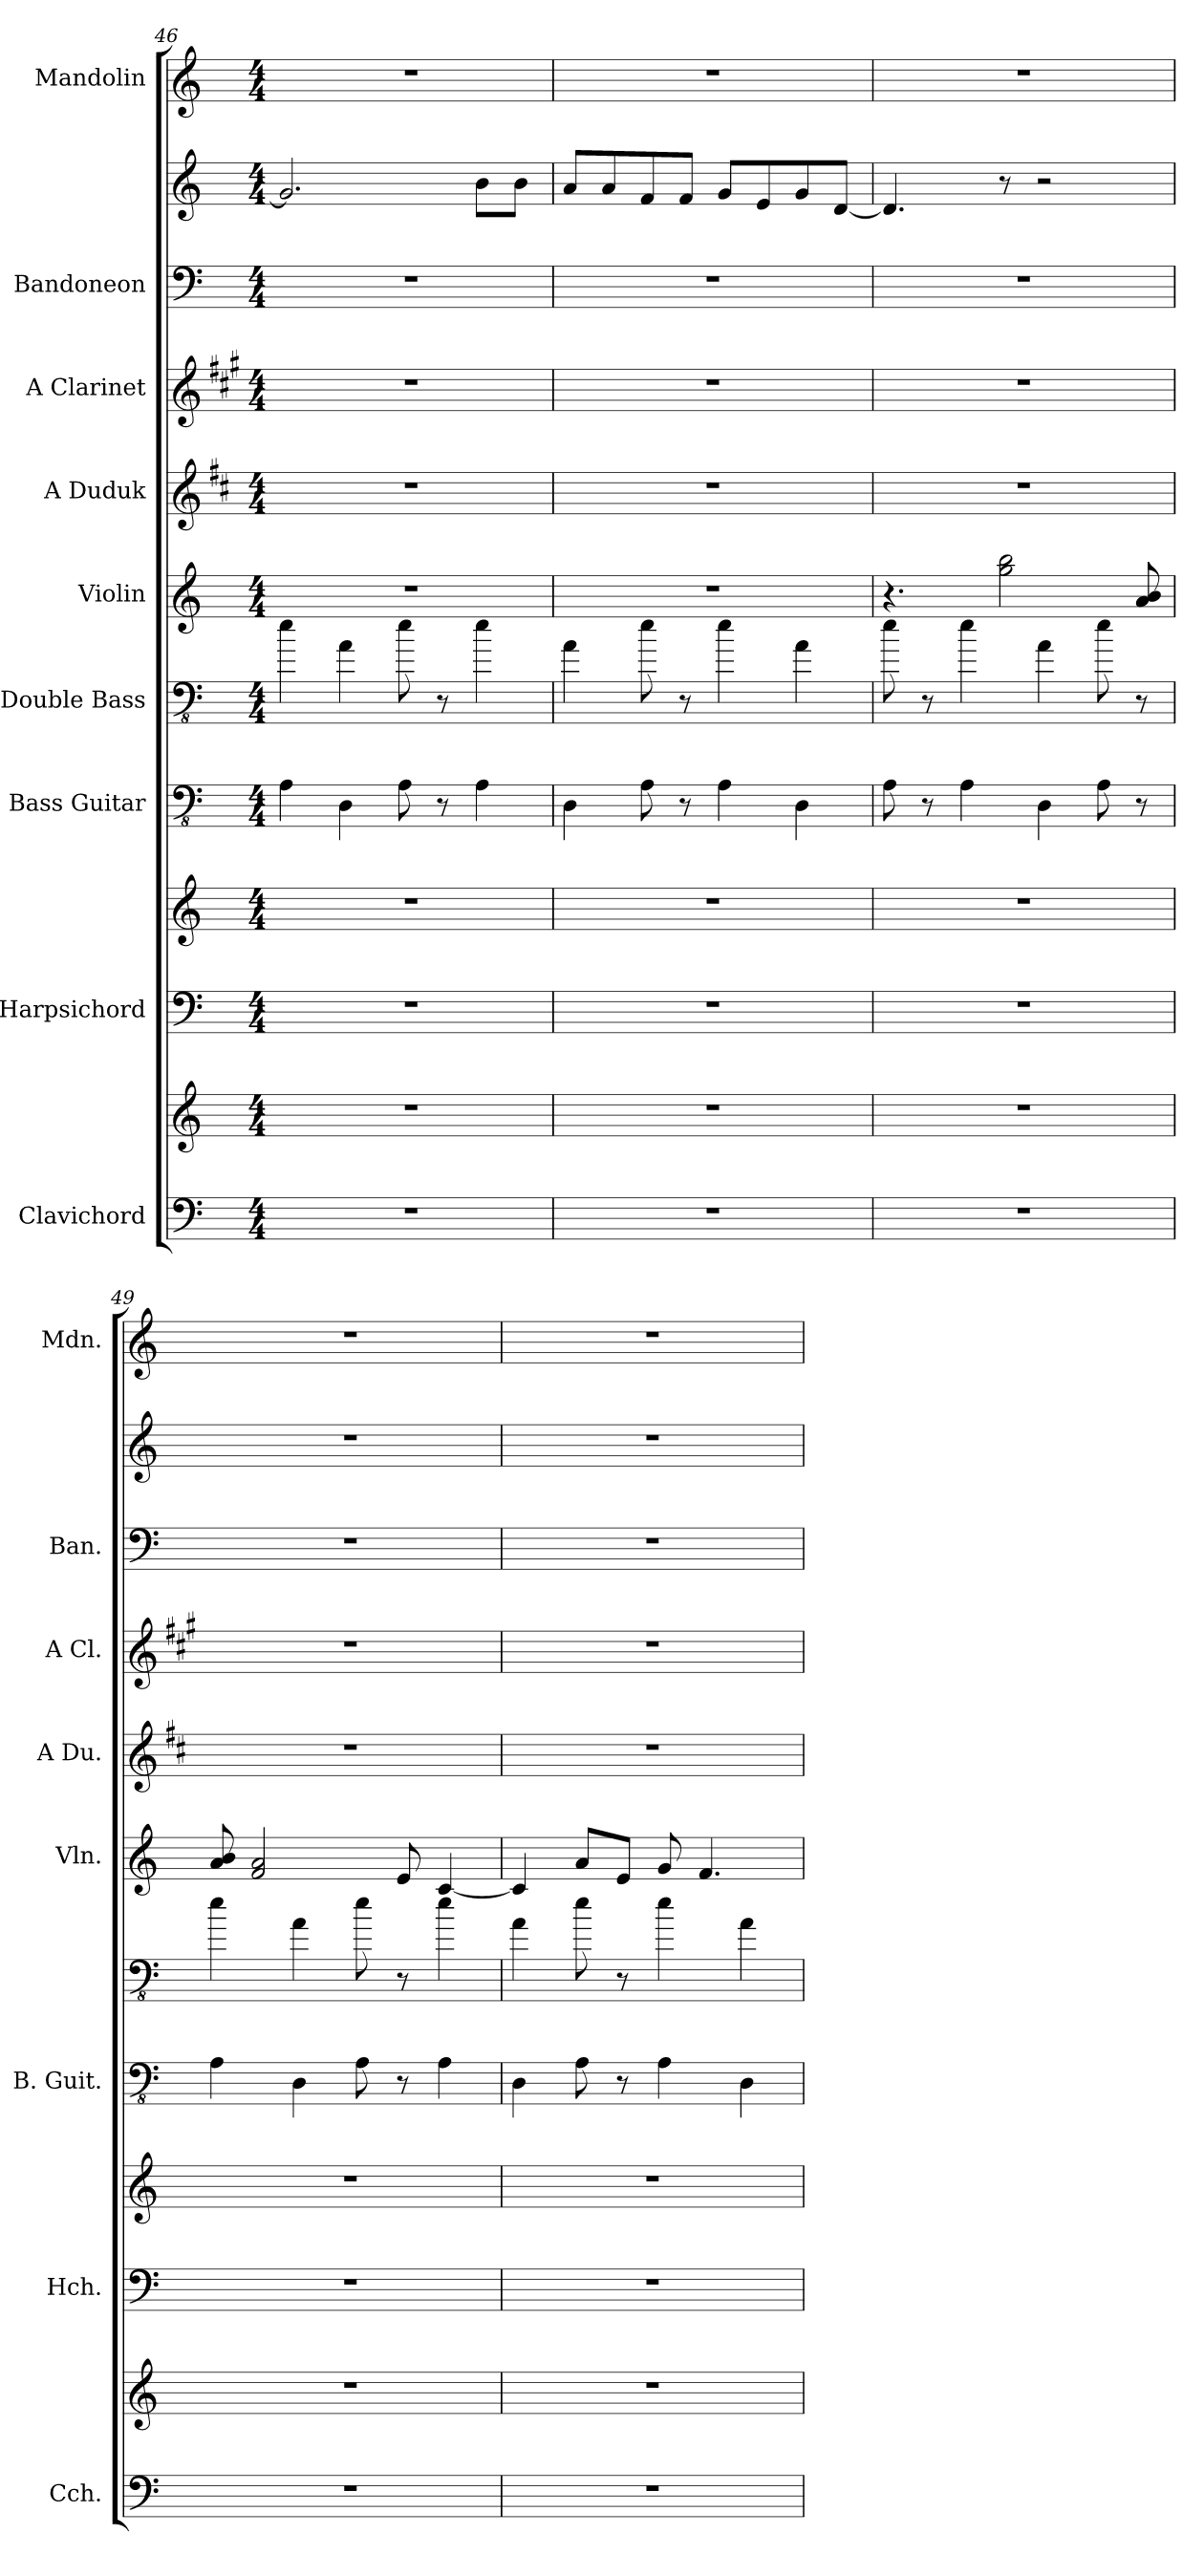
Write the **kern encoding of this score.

**kern	**kern	**kern	**kern	**kern	**kern	**kern	**kern	**kern	**kern	**kern	**kern
*part9	*part9	*part8	*part8	*part7	*part6	*part5	*part4	*part3	*part2	*part2	*part1
*staff12	*staff11	*staff10	*staff9	*staff8	*staff7	*staff6	*staff5	*staff4	*staff3	*staff2	*staff1
*I"Clavichord	*	*I"Harpsichord	*	*I"Bass Guitar	*I"Double Bass	*I"Violin	*I"A Duduk	*I"A Clarinet	*I"Bandoneon	*	*I"Mandolin
*I'Cch.	*	*I'Hch.	*	*I'B. Guit.	*	*I'Vln.	*I'A Du.	*I'A Cl.	*I'Ban.	*	*I'Mdn.
*clefF4	*clefG2	*clefF4	*clefG2	*clefFv4	*clefFv4	*clefG2	*clefG2	*clefG2	*clefF4	*clefG2	*clefG2
*	*	*	*	*	*ITrd7c12	*	*ITrd1c2	*ITrd2c3	*	*	*
*k[]	*k[]	*k[]	*k[]	*k[]	*k[]	*k[]	*k[]	*k[f#c#g#d#a#e#]	*k[]	*k[]	*k[]
*C:	*C:	*C:	*C:	*C:	*C:	*C:	*C:	*F#:	*C:	*C:	*C:
*M4/4	*M4/4	*M4/4	*M4/4	*M4/4	*M4/4	*M4/4	*M4/4	*M4/4	*M4/4	*M4/4	*M4/4
=46	=46	=46	=46	=46	=46	=46	=46	=46	=46	=46	=46
1r	1r	1r	1r	4AA\	4E\	1r	1r	1r	1r	2.g/]	1r
.	.	.	.	4DD\	4AA\	.	.	.	.	.	.
.	.	.	.	8AA\	8E\	.	.	.	.	.	.
.	.	.	.	8r	8r	.	.	.	.	.	.
.	.	.	.	4AA\	4E\	.	.	.	.	8b\L	.
.	.	.	.	.	.	.	.	.	.	8b\J	.
=47	=47	=47	=47	=47	=47	=47	=47	=47	=47	=47	=47
1r	1r	1r	1r	4DD\	4AA\	1r	1r	1r	1r	8a/L	1r
.	.	.	.	.	.	.	.	.	.	8a/	.
.	.	.	.	8AA\	8E\	.	.	.	.	8f/	.
.	.	.	.	8r	8r	.	.	.	.	8f/J	.
.	.	.	.	4AA\	4E\	.	.	.	.	8g/L	.
.	.	.	.	.	.	.	.	.	.	8e/	.
.	.	.	.	4DD\	4AA\	.	.	.	.	8g/	.
.	.	.	.	.	.	.	.	.	.	[8d/J	.
=48	=48	=48	=48	=48	=48	=48	=48	=48	=48	=48	=48
1r	1r	1r	1r	8AA\	8E\	4.r	1r	1r	1r	4.d/]	1r
.	.	.	.	8r	8r	.	.	.	.	.	.
.	.	.	.	4AA\	4E\	.	.	.	.	.	.
.	.	.	.	.	.	2gg\ 2bb\	.	.	.	8r	.
.	.	.	.	4DD\	4AA\	.	.	.	.	2r	.
.	.	.	.	8AA\	8E\	.	.	.	.	.	.
.	.	.	.	8r	8r	8a/ 8b/	.	.	.	.	.
!!LO:PB:g=z
=49	=49	=49	=49	=49	=49	=49	=49	=49	=49	=49	=49
1r	1r	1r	1r	4AA\	4E\	8a/ 8b/	1r	1r	1r	1r	1r
.	.	.	.	.	.	2f/ 2a/	.	.	.	.	.
.	.	.	.	4DD\	4AA\	.	.	.	.	.	.
.	.	.	.	8AA\	8E\	.	.	.	.	.	.
.	.	.	.	8r	8r	8e/	.	.	.	.	.
.	.	.	.	4AA\	4E\	[4c/	.	.	.	.	.
=50	=50	=50	=50	=50	=50	=50	=50	=50	=50	=50	=50
1r	1r	1r	1r	4DD\	4AA\	4c/]	1r	1r	1r	1r	1r
.	.	.	.	8AA\	8E\	8a/L	.	.	.	.	.
.	.	.	.	8r	8r	8e/J	.	.	.	.	.
.	.	.	.	4AA\	4E\	8g/	.	.	.	.	.
.	.	.	.	.	.	4.f/	.	.	.	.	.
.	.	.	.	4DD\	4AA\	.	.	.	.	.	.
=	=	=	=	=	=	=	=	=	=	=	=
*-	*-	*-	*-	*-	*-	*-	*-	*-	*-	*-	*-
